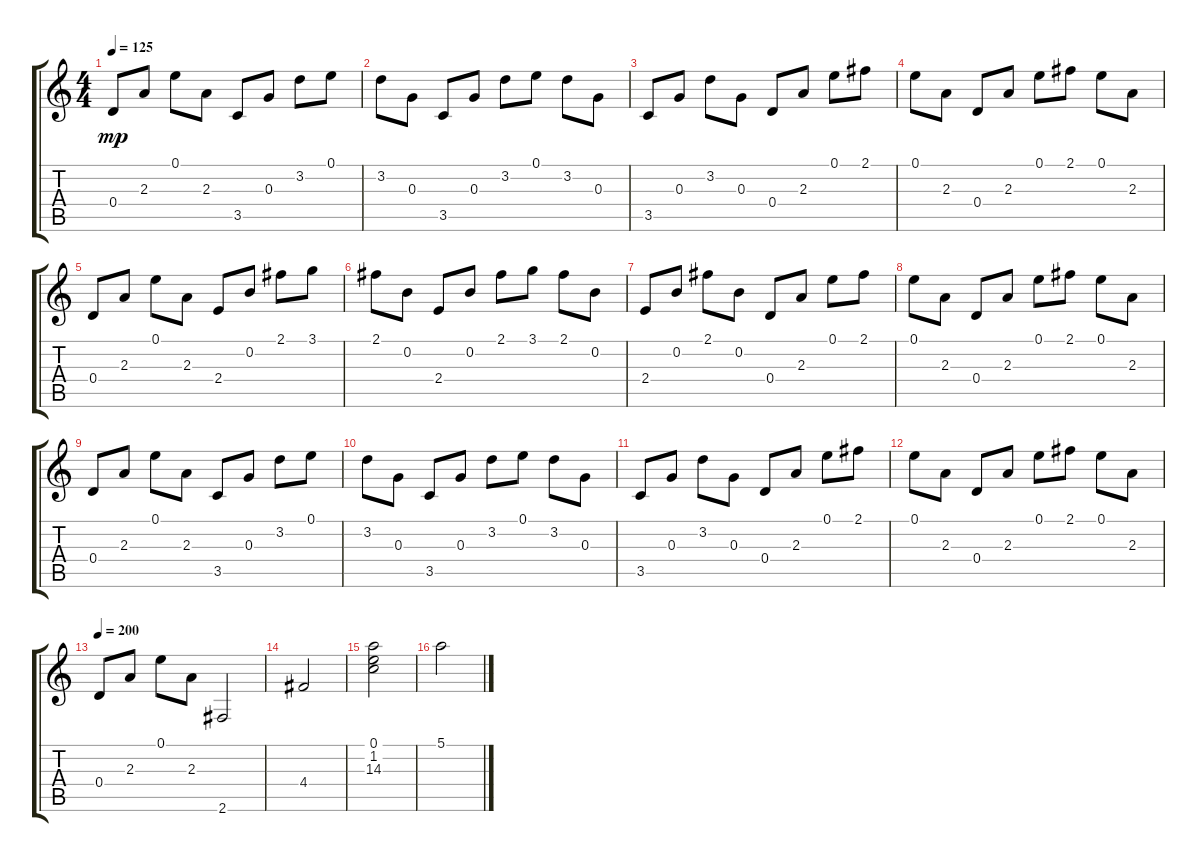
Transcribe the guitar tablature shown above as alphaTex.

\track "" {instrument distortionguitar}
\staff {score tabs}
\tuning (E4 B3 G3 D3 A2 E2) {hide}
\ts (4 4)
\tempo 125
\clef g2
\ks c
0.4.8{dy mp} 2.3.8 0.1.8 2.3.8 3.5.8 0.3.8 3.2.8 0.1.8 |
3.2.8 0.3.8 3.5.8 0.3.8 3.2.8 0.1.8 3.2.8 0.3.8 |
3.5.8 0.3.8 3.2.8 0.3.8 0.4.8 2.3.8 0.1.8 2.1.8 |
0.1.8 2.3.8 0.4.8 2.3.8 0.1.8 2.1.8 0.1.8 2.3.8 |
0.4.8 2.3.8 0.1.8 2.3.8 2.4.8 0.2.8 2.1.8 3.1.8 |
2.1.8 0.2.8 2.4.8 0.2.8 2.1.8 3.1.8 2.1.8 0.2.8 |
2.4.8 0.2.8 2.1.8 0.2.8 0.4.8 2.3.8 0.1.8 2.1.8 |
0.1.8 2.3.8 0.4.8 2.3.8 0.1.8 2.1.8 0.1.8 2.3.8 |
0.4.8 2.3.8 0.1.8 2.3.8 3.5.8 0.3.8 3.2.8 0.1.8 |
3.2.8 0.3.8 3.5.8 0.3.8 3.2.8 0.1.8 3.2.8 0.3.8 |
3.5.8 0.3.8 3.2.8 0.3.8 0.4.8 2.3.8 0.1.8 2.1.8 |
0.1.8 2.3.8 0.4.8 2.3.8 0.1.8 2.1.8 0.1.8 2.3.8 |
\tempo 200
0.4.8 2.3.8 0.1.8 2.3.8 2.6.2 |
4.4.2 |
(0.1 1.2 14.3).2 |
5.1.2
